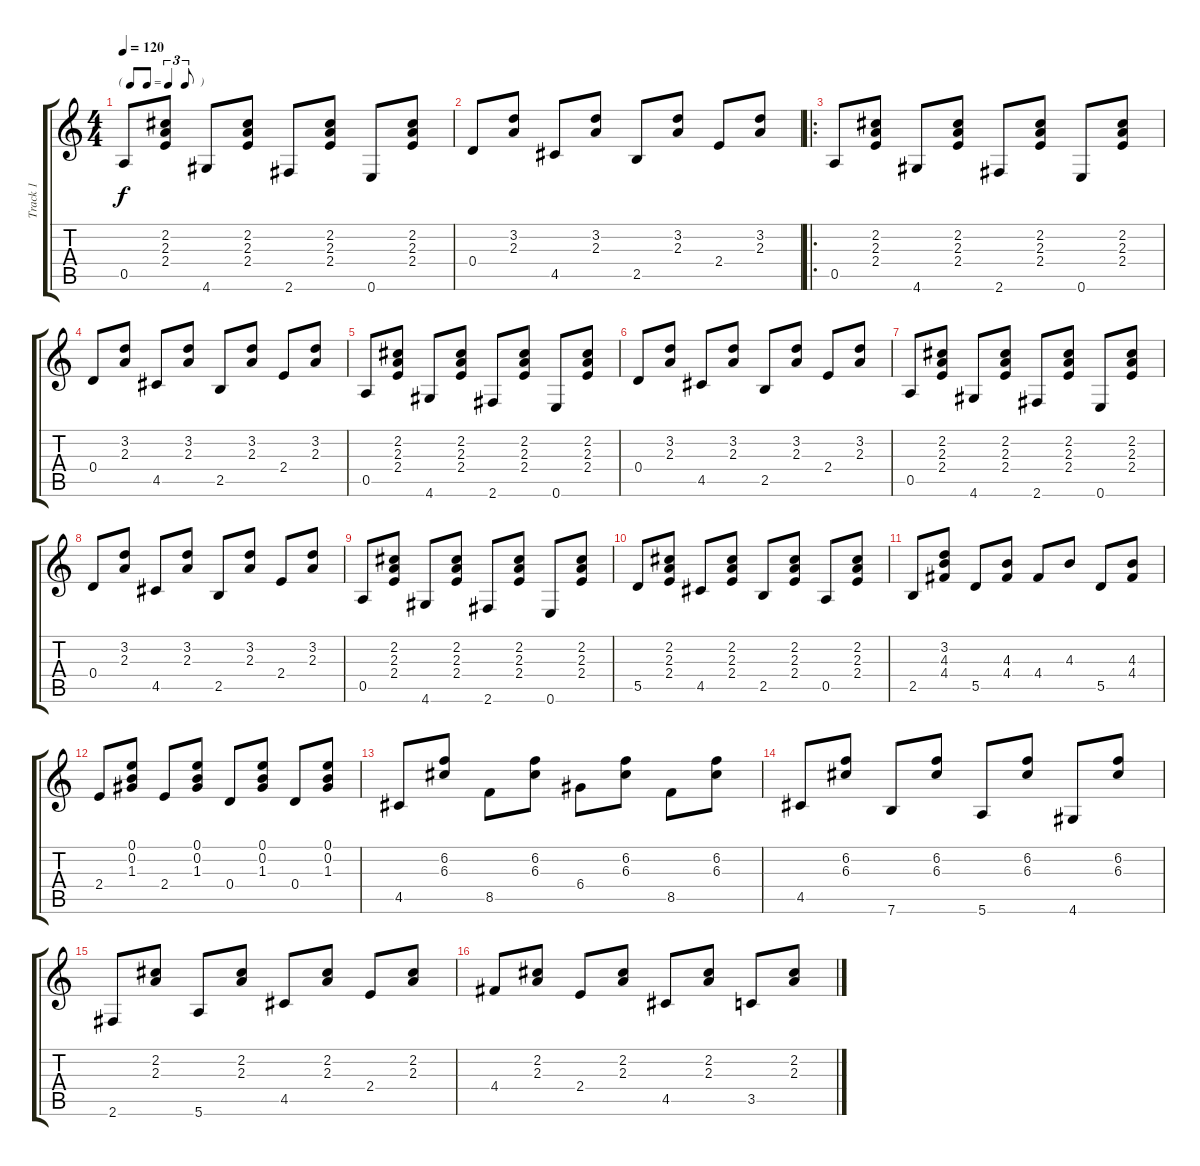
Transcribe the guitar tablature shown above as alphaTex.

\track ("Track 1" "Track 1") {instrument acousticguitarnylon}
\staff {score tabs}
\tuning (E4 B3 G3 D3 A2 E2) {hide}
\ts (4 4)
\tf triplet8th
\tempo 120
\clef g2
\ks c
0.5.8{dy f instrument acousticguitarnylon} (2.2 2.3 2.4).8 4.6.8 (2.2 2.3 2.4).8 2.6.8 (2.2 2.3 2.4).8 0.6.8 (2.2 2.3 2.4).8 |
0.4.8 (3.2 2.3).8 4.5.8 (3.2 2.3).8 2.5.8 (3.2 2.3).8 2.4.8 (3.2 2.3).8 |
\ro
0.5.8 (2.2 2.3 2.4).8 4.6.8 (2.2 2.3 2.4).8 2.6.8 (2.2 2.3 2.4).8 0.6.8 (2.2 2.3 2.4).8 |
0.4.8 (3.2 2.3).8 4.5.8 (3.2 2.3).8 2.5.8 (3.2 2.3).8 2.4.8 (3.2 2.3).8 |
0.5.8 (2.2 2.3 2.4).8 4.6.8 (2.2 2.3 2.4).8 2.6.8 (2.2 2.3 2.4).8 0.6.8 (2.2 2.3 2.4).8 |
0.4.8 (3.2 2.3).8 4.5.8 (3.2 2.3).8 2.5.8 (3.2 2.3).8 2.4.8 (3.2 2.3).8 |
0.5.8 (2.2 2.3 2.4).8 4.6.8 (2.2 2.3 2.4).8 2.6.8 (2.2 2.3 2.4).8 0.6.8 (2.2 2.3 2.4).8 |
0.4.8 (3.2 2.3).8 4.5.8 (3.2 2.3).8 2.5.8 (3.2 2.3).8 2.4.8 (3.2 2.3).8 |
0.5.8 (2.2 2.3 2.4).8 4.6.8 (2.2 2.3 2.4).8 2.6.8 (2.2 2.3 2.4).8 0.6.8 (2.2 2.3 2.4).8 |
5.5.8 (2.2 2.3 2.4).8 4.5.8 (2.2 2.3 2.4).8 2.5.8 (2.2 2.3 2.4).8 0.5.8 (2.2 2.3 2.4).8 |
2.5.8 (3.2 4.3 4.4).8 5.5.8 (4.3 4.4).8 4.4.8 4.3.8 5.5.8 (4.3 4.4).8 |
2.4.8 (0.1 0.2 1.3).8 2.4.8 (0.1 0.2 1.3).8 0.4.8 (0.1 0.2 1.3).8 0.4.8 (0.1 0.2 1.3).8 |
4.5.8 (6.2 6.3).8 8.5.8 (6.2 6.3).8 6.4.8 (6.2 6.3).8 8.5.8 (6.2 6.3).8 |
4.5.8 (6.2 6.3).8 7.6.8 (6.2 6.3).8 5.6.8 (6.2 6.3).8 4.6.8 (6.2 6.3).8 |
2.6.8 (2.2 2.3).8 5.6.8 (2.2 2.3).8 4.5.8 (2.2 2.3).8 2.4.8 (2.2 2.3).8 |
4.4.8 (2.2 2.3).8 2.4.8 (2.2 2.3).8 4.5.8 (2.2 2.3).8 3.5.8 (2.2 2.3).8
